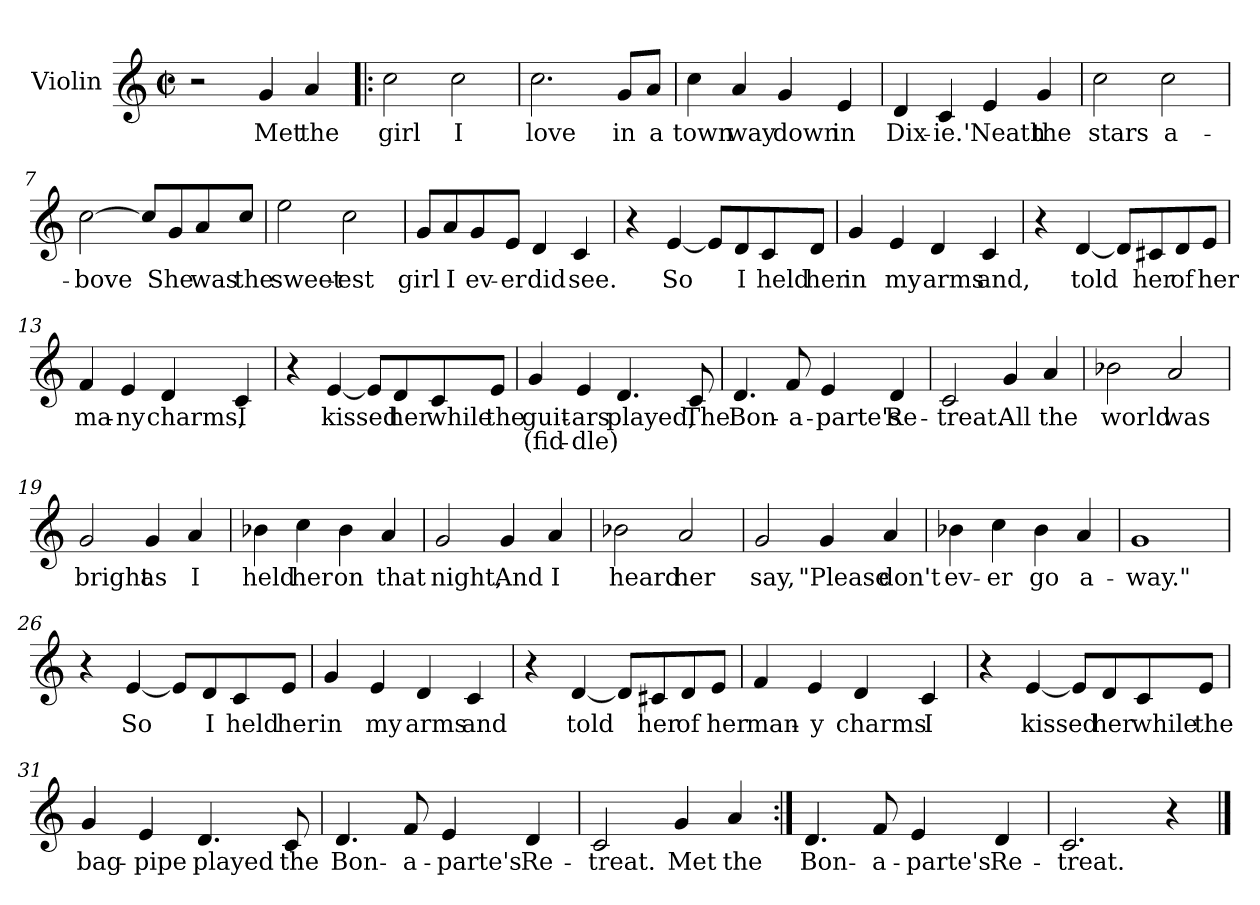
**kern	**text	**text
*part1	*part1	*part1
*staff1	*staff1	*staff1
*I"Violin	*	*
*I'Vln	*	*
*clefG2	*	*
*k[]	*	*
*C:	*	*
*M2/2	*	*
*met(c|)	*	*
=1	=1	=1
2r	.	.
4g/	Met	.
4a/	the	.
=2!|:	=2!|:	=2!|:
2cc\	girl	.
2cc\	I	.
=3	=3	=3
2.cc\	love	.
8g/L	in	.
8a/J	a	.
=4	=4	=4
4cc\	town	.
4a/	way	.
4g/	down	.
4e/	in	.
!!LO:LB:g=z
=5	=5	=5
4d/	Dix-	.
4c/	-ie.	.
4e/	'Neath	.
4g/	the	.
=6	=6	=6
2cc\	stars	.
2cc\	a-	.
=7	=7	=7
[2cc\	-bove	.
8cc/L]	.	.
8g/	She	.
8a/	was	.
8cc/J	the	.
=8	=8	=8
2ee\	sweet-	.
2cc\	-est	.
!!LO:LB:g=z
=9	=9	=9
8g/L	girl	.
8a/	I	.
8g/	ev-	.
8e/J	-er	.
4d/	did	.
4c/	see.	.
=10	=10	=10
4r	.	.
[4e/	So	.
8e/L]	.	.
8d/	I	.
8c/	held	.
8d/J	her	.
=11	=11	=11
4g/	in	.
4e/	my	.
4d/	arms	.
4c/	and,	.
=12	=12	=12
4r	.	.
[4d/	told	.
8d/L]	.	.
8c#X/	her	.
8d/	of	.
8e/J	her	.
!!LO:LB:g=z
=13	=13	=13
4f/	ma-	.
4e/	-ny	.
4d/	charms,	.
4c/	I	.
=14	=14	=14
4r	.	.
[4e/	kissed	.
8e/L]	.	.
8d/	her	.
8c/	while	.
8e/J	the	.
=15	=15	=15
4g/	guit-	(fid-
4e/	-ars	-dle)
4.d/	played,	.
8c/	The	.
=16	=16	=16
4.d/	Bon-	.
8f/	-a-	.
4e/	-parte's	.
4d/	Re-	.
!!LO:LB:g=z
=17	=17	=17
2c/	-treat.	.
4g/	All	.
4a/	the	.
=18	=18	=18
2b-X\	world	.
2a/	was	.
=19	=19	=19
2g/	bright	.
4g/	as	.
4a/	I	.
=20	=20	=20
4b-X\	held	.
4cc\	her	.
4b-\	on	.
4a/	that	.
!!LO:LB:g=z
=21	=21	=21
2g/	night,	.
4g/	And	.
4a/	I	.
=22	=22	=22
2b-X\	heard	.
2a/	her	.
=23	=23	=23
2g/	say,	.
4g/	"Please	.
4a/	don't	.
=24	=24	=24
4b-X\	ev-	.
4cc\	-er	.
4b-\	go	.
4a/	a-	.
=25	=25	=25
1g	-way."	.
=26	=26	=26
4r	.	.
[4e/	So	.
8e/L]	.	.
8d/	I	.
8c/	held	.
8e/J	her	.
!!LO:LB:g=z
=27	=27	=27
4g/	in	.
4e/	my	.
4d/	arms	.
4c/	and	.
=28	=28	=28
4r	.	.
[4d/	told	.
8d/L]	.	.
8c#X/	her	.
8d/	of	.
8e/J	her	.
=29	=29	=29
4f/	man-	.
4e/	-y	.
4d/	charms	.
4c/	I	.
=30	=30	=30
4r	.	.
[4e/	kissed	.
8e/L]	.	.
8d/	her	.
8c/	while	.
8e/J	the	.
!!LO:LB:g=z
=31	=31	=31
4g/	bag-	.
4e/	-pipe	.
4.d/	played	.
8c/	the	.
=32	=32	=32
4.d/	Bon-	.
8f/	-a-	.
4e/	-parte's	.
4d/	Re-	.
=33	=33	=33
2c/	-treat.	.
4g/	Met	.
4a/	the	.
=34:|!	=34:|!	=34:|!
4.d/	Bon-	.
8f/	-a-	.
4e/	-parte's	.
4d/	Re-	.
=35	=35	=35
2.c/	-treat.	.
4r	.	.
==	==	==
*-	*-	*-
